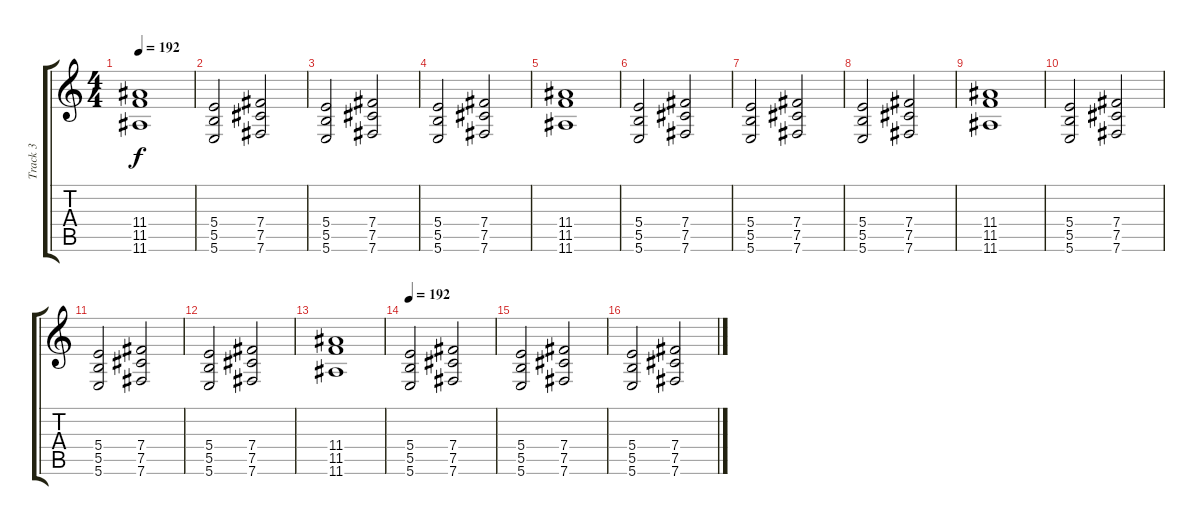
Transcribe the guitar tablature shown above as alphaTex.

\track ("Track 3" "Track 3") {instrument distortionguitar}
\staff {score tabs}
\tuning (Db4 Ab3 E3 B2 Gb2 B1) {hide}
\ts (4 4)
\tempo 192
\clef g2
\ks c
(11.4 11.5 11.6).1{dy f} |
(5.4 5.5 5.6).2 (7.4 7.5 7.6).2 |
(5.4 5.5 5.6).2 (7.4 7.5 7.6).2 |
(5.4 5.5 5.6).2 (7.4 7.5 7.6).2 |
(11.4 11.5 11.6).1 |
(5.4 5.5 5.6).2 (7.4 7.5 7.6).2 |
(5.4 5.5 5.6).2 (7.4 7.5 7.6).2 |
(5.4 5.5 5.6).2 (7.4 7.5 7.6).2 |
(11.4 11.5 11.6).1 |
(5.4 5.5 5.6).2 (7.4 7.5 7.6).2 |
(5.4 5.5 5.6).2 (7.4 7.5 7.6).2 |
(5.4 5.5 5.6).2 (7.4 7.5 7.6).2 |
(11.4 11.5 11.6).1 |
\tempo 192
(5.4 5.5 5.6).2 (7.4 7.5 7.6).2 |
(5.4 5.5 5.6).2 (7.4 7.5 7.6).2 |
(5.4 5.5 5.6).2 (7.4 7.5 7.6).2
